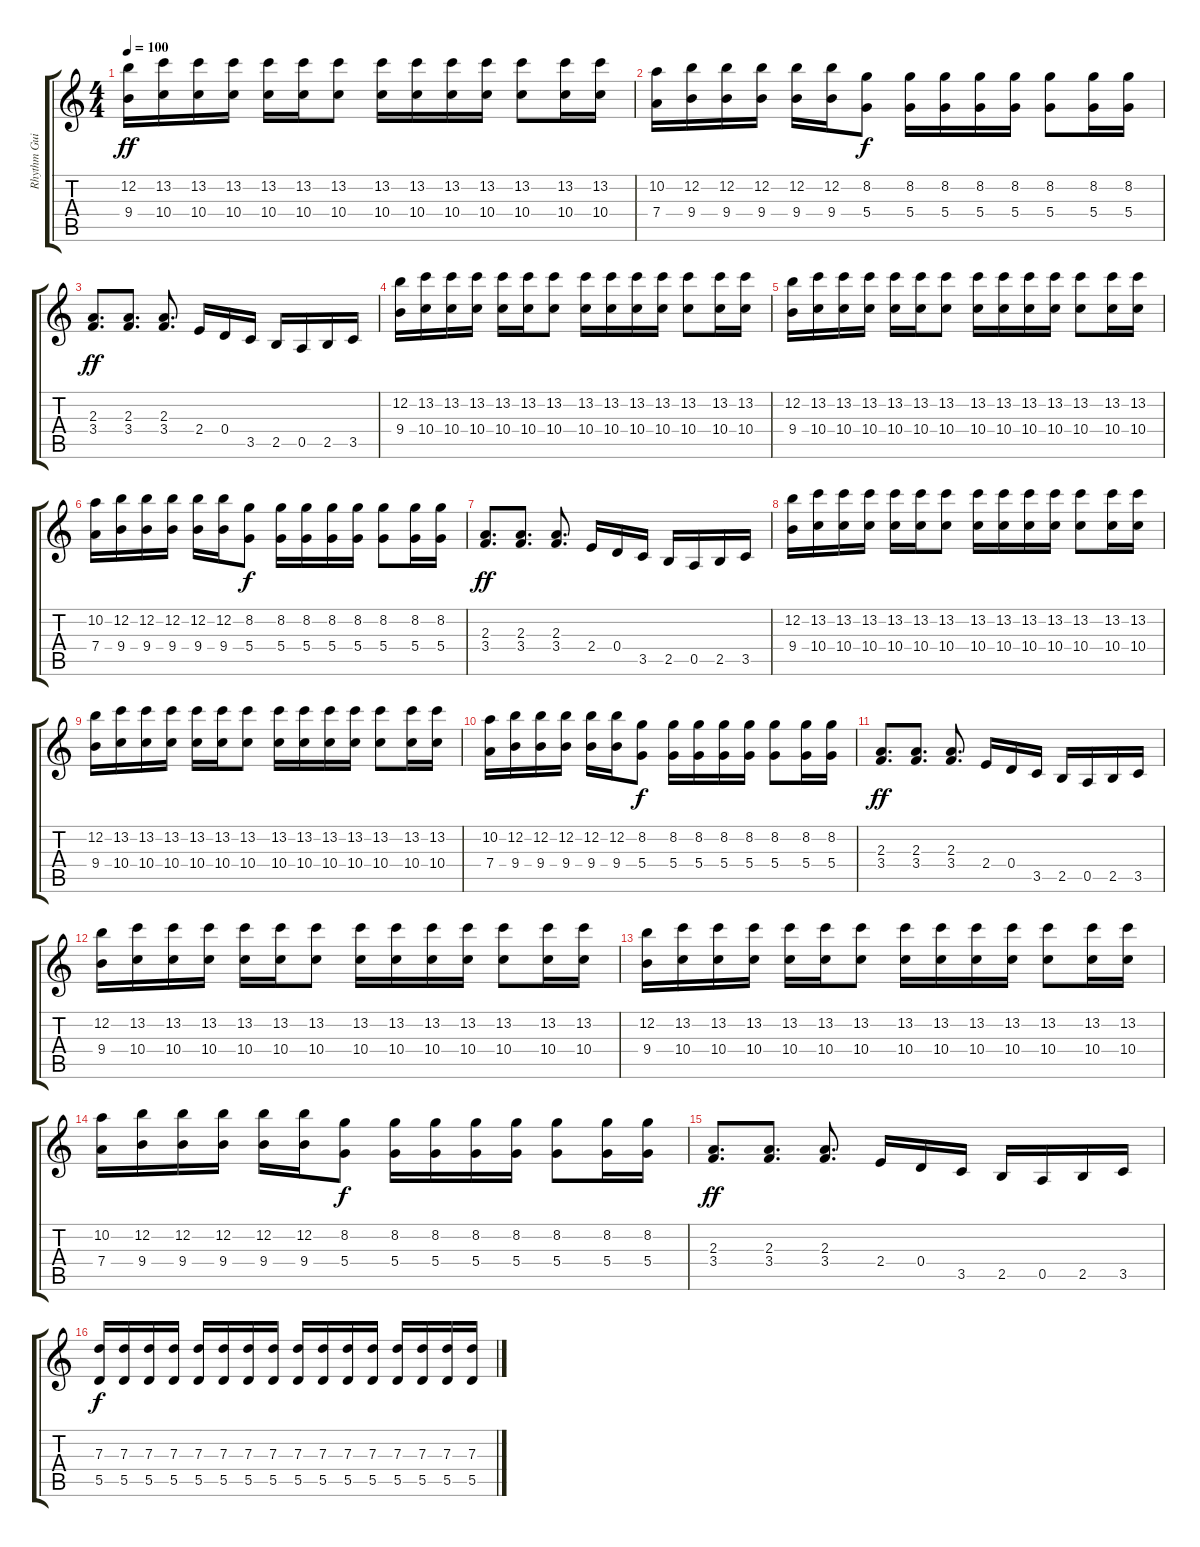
\track ("Rhythm Guitar II" "Rhythm Gui") {instrument distortionguitar}
\staff {score tabs}
\tuning (E4 B3 G3 D3 A2 E2) {hide}
\ts (4 4)
\tempo 100
\clef g2
\ks c
(12.2 9.4).16{dy ff} (13.2 10.4).16 (13.2 10.4).16 (13.2 10.4).16 (13.2 10.4).16 (13.2 10.4).16 (13.2 10.4).8 (13.2 10.4).16 (13.2 10.4).16 (13.2 10.4).16 (13.2 10.4).16 (13.2 10.4).8 (13.2 10.4).16 (13.2 10.4).16 |
(10.2 7.4).16 (12.2 9.4).16 (12.2 9.4).16 (12.2 9.4).16 (12.2 9.4).16 (12.2 9.4).16 (8.2 5.4).8{dy f} (8.2 5.4).16 (8.2 5.4).16 (8.2 5.4).16 (8.2 5.4).16 (8.2 5.4).8 (8.2 5.4).16 (8.2 5.4).16 |
(2.3 3.4).8{d dy ff} (2.3 3.4).8{d} (2.3 3.4).8{d} 2.4.16 0.4.16 3.5.16 2.5.16 0.5.16 2.5.16 3.5.16 |
(12.2 9.4).16 (13.2 10.4).16 (13.2 10.4).16 (13.2 10.4).16 (13.2 10.4).16 (13.2 10.4).16 (13.2 10.4).8 (13.2 10.4).16 (13.2 10.4).16 (13.2 10.4).16 (13.2 10.4).16 (13.2 10.4).8 (13.2 10.4).16 (13.2 10.4).16 |
(12.2 9.4).16 (13.2 10.4).16 (13.2 10.4).16 (13.2 10.4).16 (13.2 10.4).16 (13.2 10.4).16 (13.2 10.4).8 (13.2 10.4).16 (13.2 10.4).16 (13.2 10.4).16 (13.2 10.4).16 (13.2 10.4).8 (13.2 10.4).16 (13.2 10.4).16 |
(10.2 7.4).16 (12.2 9.4).16 (12.2 9.4).16 (12.2 9.4).16 (12.2 9.4).16 (12.2 9.4).16 (8.2 5.4).8{dy f} (8.2 5.4).16 (8.2 5.4).16 (8.2 5.4).16 (8.2 5.4).16 (8.2 5.4).8 (8.2 5.4).16 (8.2 5.4).16 |
(2.3 3.4).8{d dy ff} (2.3 3.4).8{d} (2.3 3.4).8{d} 2.4.16 0.4.16 3.5.16 2.5.16 0.5.16 2.5.16 3.5.16 |
(12.2 9.4).16 (13.2 10.4).16 (13.2 10.4).16 (13.2 10.4).16 (13.2 10.4).16 (13.2 10.4).16 (13.2 10.4).8 (13.2 10.4).16 (13.2 10.4).16 (13.2 10.4).16 (13.2 10.4).16 (13.2 10.4).8 (13.2 10.4).16 (13.2 10.4).16 |
(12.2 9.4).16 (13.2 10.4).16 (13.2 10.4).16 (13.2 10.4).16 (13.2 10.4).16 (13.2 10.4).16 (13.2 10.4).8 (13.2 10.4).16 (13.2 10.4).16 (13.2 10.4).16 (13.2 10.4).16 (13.2 10.4).8 (13.2 10.4).16 (13.2 10.4).16 |
(10.2 7.4).16 (12.2 9.4).16 (12.2 9.4).16 (12.2 9.4).16 (12.2 9.4).16 (12.2 9.4).16 (8.2 5.4).8{dy f} (8.2 5.4).16 (8.2 5.4).16 (8.2 5.4).16 (8.2 5.4).16 (8.2 5.4).8 (8.2 5.4).16 (8.2 5.4).16 |
(2.3 3.4).8{d dy ff} (2.3 3.4).8{d} (2.3 3.4).8{d} 2.4.16 0.4.16 3.5.16 2.5.16 0.5.16 2.5.16 3.5.16 |
(12.2 9.4).16 (13.2 10.4).16 (13.2 10.4).16 (13.2 10.4).16 (13.2 10.4).16 (13.2 10.4).16 (13.2 10.4).8 (13.2 10.4).16 (13.2 10.4).16 (13.2 10.4).16 (13.2 10.4).16 (13.2 10.4).8 (13.2 10.4).16 (13.2 10.4).16 |
(12.2 9.4).16 (13.2 10.4).16 (13.2 10.4).16 (13.2 10.4).16 (13.2 10.4).16 (13.2 10.4).16 (13.2 10.4).8 (13.2 10.4).16 (13.2 10.4).16 (13.2 10.4).16 (13.2 10.4).16 (13.2 10.4).8 (13.2 10.4).16 (13.2 10.4).16 |
(10.2 7.4).16 (12.2 9.4).16 (12.2 9.4).16 (12.2 9.4).16 (12.2 9.4).16 (12.2 9.4).16 (8.2 5.4).8{dy f} (8.2 5.4).16 (8.2 5.4).16 (8.2 5.4).16 (8.2 5.4).16 (8.2 5.4).8 (8.2 5.4).16 (8.2 5.4).16 |
(2.3 3.4).8{d dy ff} (2.3 3.4).8{d} (2.3 3.4).8{d} 2.4.16 0.4.16 3.5.16 2.5.16 0.5.16 2.5.16 3.5.16 |
(7.3 5.5).16{dy f} (7.3 5.5).16 (7.3 5.5).16 (7.3 5.5).16 (7.3 5.5).16 (7.3 5.5).16 (7.3 5.5).16 (7.3 5.5).16 (7.3 5.5).16 (7.3 5.5).16 (7.3 5.5).16 (7.3 5.5).16 (7.3 5.5).16 (7.3 5.5).16 (7.3 5.5).16 (7.3 5.5).16
